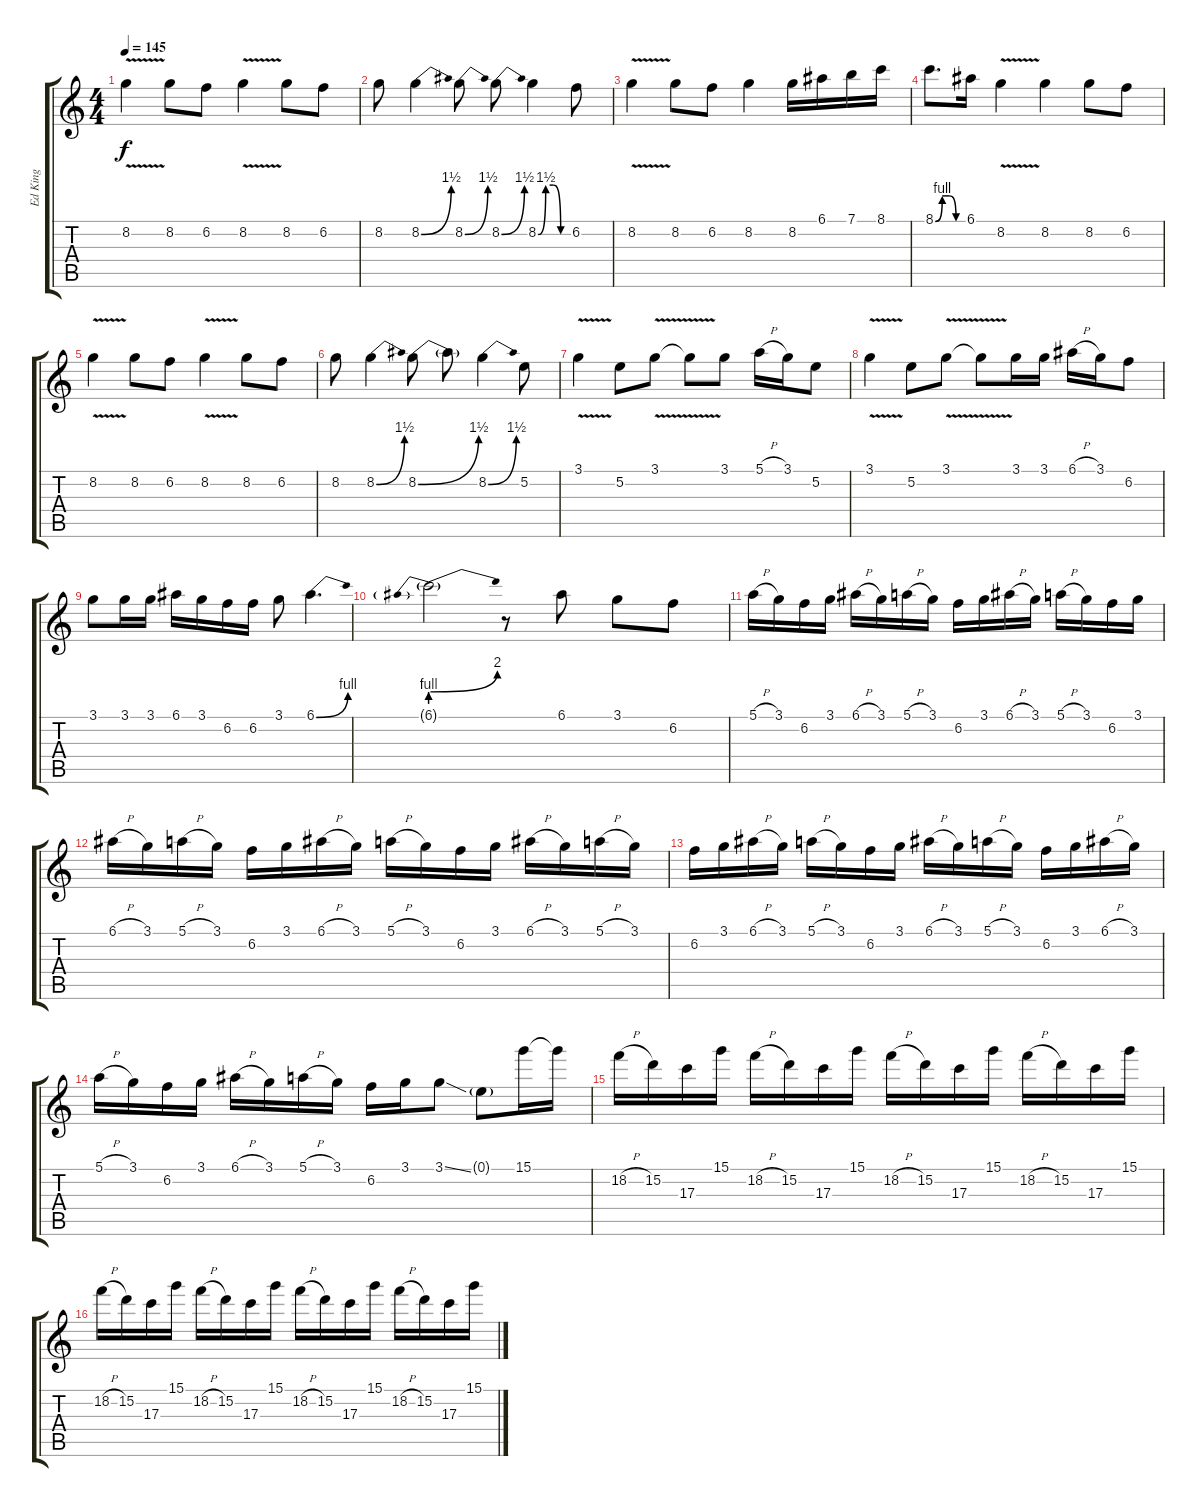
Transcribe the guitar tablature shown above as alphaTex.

\track ("Ed King" "Ed King") {instrument overdrivenguitar}
\staff {score tabs}
\tuning (E4 B3 G3 D3 A2 E2) {hide}
\ts (4 4)
\tempo 145
\clef g2
\ks c
8.2{v}.4{dy f} 8.2.8 6.2.8 8.2{v}.4 8.2.8 6.2.8 |
8.2.8 8.2{be (bend 0 0 60 6)}.4 8.2{be (bend 0 0 60 6)}.8 8.2{be (bend 0 0 60 6)}.8 8.2{be (custom 0 0 15 6 30 6 45 0 60 0)}.4 6.2.8 |
8.2{v}.4 8.2.8 6.2.8 8.2.4 8.2.16 6.1.16 7.1.16 8.1.16 |
8.1{be (custom 0 0 15 4 30 4 45 0 60 0)}.8{d} 6.1.16 8.2{v}.4 8.2.4 8.2.8 6.2.8 |
8.2{v}.4 8.2.8 6.2.8 8.2{v}.4 8.2.8 6.2.8 |
8.2.8 8.2{be (bend 0 0 60 6)}.4 8.2{be (bend 0 0 60 6)}.8 8.2{t}.8 8.2{be (bend 0 0 60 6)}.4 5.2.8 |
3.1{v}.4 5.2.8 3.1{v}.8 3.1{t}.8 3.1.8 5.1{h}.16 3.1.16 5.2.8 |
3.1{v}.4 5.2.8 3.1{v}.8 3.1{t}.8 3.1.16 3.1.16 6.1{h}.16 3.1.16 6.2.8 |
3.1.8 3.1.16 3.1.16 6.1.16 3.1.16 6.2.16 6.2.16 3.1.8 6.1{be (bend 0 0 60 4)}.4{d} |
6.1{be (prebendbend 0 4 60 8) g}.2 r.8 6.1.8 3.1.8 6.2.8 |
5.1{h}.16 3.1.16 6.2.16 3.1.16 6.1{h}.16 3.1.16 5.1{h}.16 3.1.16 6.2.16 3.1.16 6.1{h}.16 3.1.16 5.1{h}.16 3.1.16 6.2.16 3.1.16 |
6.1{h}.16 3.1.16 5.1{h}.16 3.1.16 6.2.16 3.1.16 6.1{h}.16 3.1.16 5.1{h}.16 3.1.16 6.2.16 3.1.16 6.1{h}.16 3.1.16 5.1{h}.16 3.1.16 |
6.2.16 3.1.16 6.1{h}.16 3.1.16 5.1{h}.16 3.1.16 6.2.16 3.1.16 6.1{h}.16 3.1.16 5.1{h}.16 3.1.16 6.2.16 3.1.16 6.1{h}.16 3.1.16 |
5.1{h}.16 3.1.16 6.2.16 3.1.16 6.1{h}.16 3.1.16 5.1{h}.16 3.1.16 6.2.16 3.1.16 3.1{ss}.8 0.1{g}.8 15.1.16 15.1{t}.16 |
18.2{h}.16 15.2.16 17.3.16 15.1.16 18.2{h}.16 15.2.16 17.3.16 15.1.16 18.2{h}.16 15.2.16 17.3.16 15.1.16 18.2{h}.16 15.2.16 17.3.16 15.1.16 |
18.2{h}.16 15.2.16 17.3.16 15.1.16 18.2{h}.16 15.2.16 17.3.16 15.1.16 18.2{h}.16 15.2.16 17.3.16 15.1.16 18.2{h}.16 15.2.16 17.3.16 15.1.16
